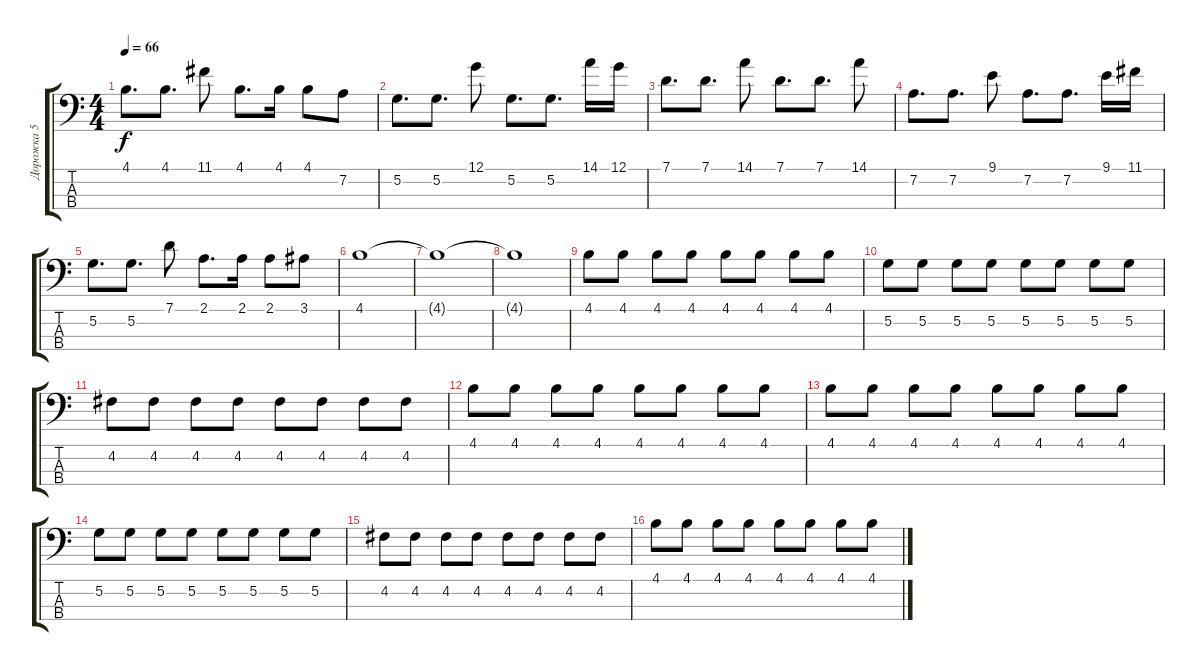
\track ("Дорожка 5" "Дорожка 5") {instrument electricbassfinger}
\staff {score tabs}
\tuning (G2 D2 A1 E1) {hide}
\ts (4 4)
\tempo 66
\clef f4
\ks c
4.1.8{d dy f} 4.1.8{d} 11.1.8 4.1.8{d} 4.1.16 4.1.8 7.2.8 |
5.2.8{d} 5.2.8{d} 12.1.8 5.2.8{d} 5.2.8{d} 14.1.16 12.1.16 |
7.1.8{d} 7.1.8{d} 14.1.8 7.1.8{d} 7.1.8{d} 14.1.8 |
7.2.8{d} 7.2.8{d} 9.1.8 7.2.8{d} 7.2.8{d} 9.1.16 11.1.16 |
5.2.8{d} 5.2.8{d} 7.1.8 2.1.8{d} 2.1.16 2.1.8 3.1.8 |
4.1.1 |
4.1{t}.1 |
4.1{t}.1 |
4.1.8 4.1.8 4.1.8 4.1.8 4.1.8 4.1.8 4.1.8 4.1.8 |
5.2.8 5.2.8 5.2.8 5.2.8 5.2.8 5.2.8 5.2.8 5.2.8 |
4.2.8 4.2.8 4.2.8 4.2.8 4.2.8 4.2.8 4.2.8 4.2.8 |
4.1.8 4.1.8 4.1.8 4.1.8 4.1.8 4.1.8 4.1.8 4.1.8 |
4.1.8 4.1.8 4.1.8 4.1.8 4.1.8 4.1.8 4.1.8 4.1.8 |
5.2.8 5.2.8 5.2.8 5.2.8 5.2.8 5.2.8 5.2.8 5.2.8 |
4.2.8 4.2.8 4.2.8 4.2.8 4.2.8 4.2.8 4.2.8 4.2.8 |
4.1.8 4.1.8 4.1.8 4.1.8 4.1.8 4.1.8 4.1.8 4.1.8
